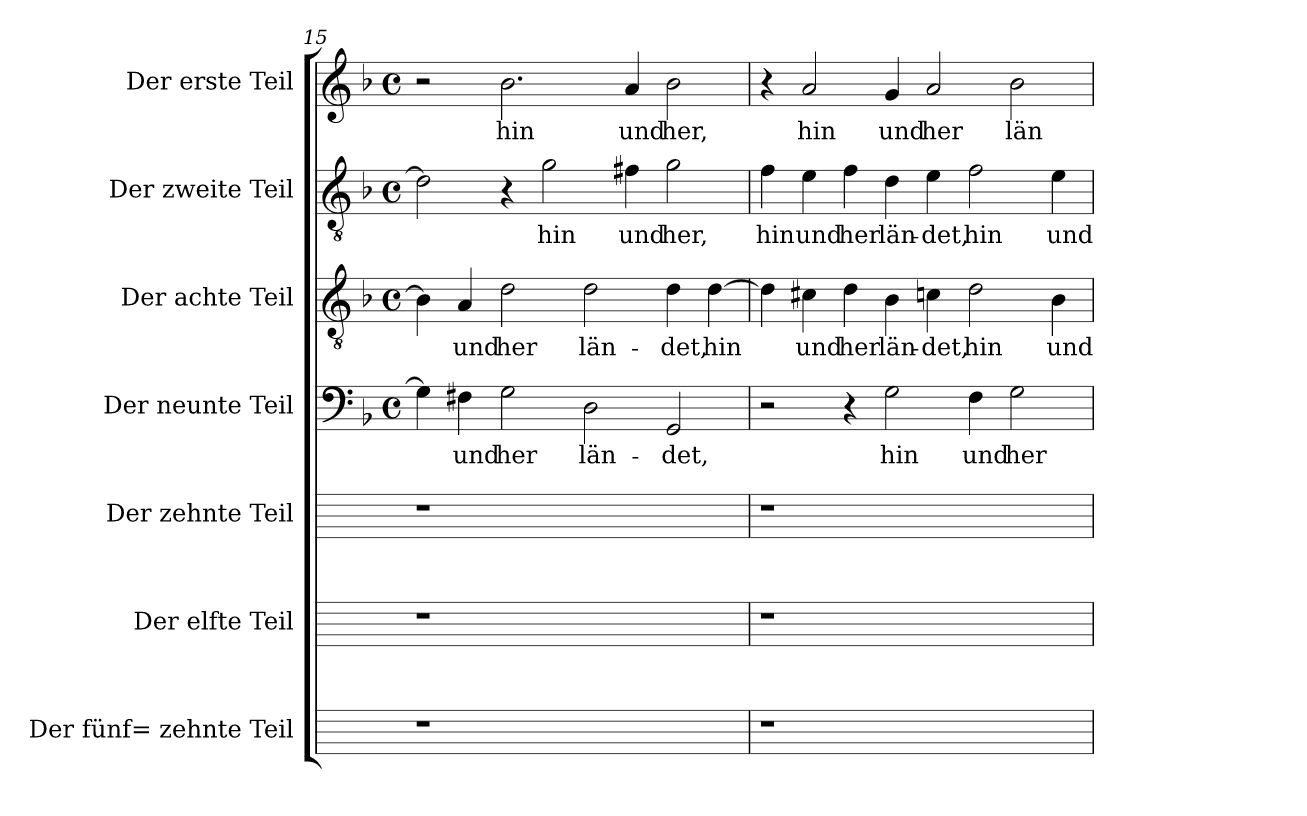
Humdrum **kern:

**kern	**kern	**kern	**kern	**text	**kern	**text	**kern	**text	**kern	**text
*part7	*part6	*part5	*part4	*part4	*part3	*part3	*part2	*part2	*part1	*part1
*staff7	*staff6	*staff5	*staff4	*staff4	*staff3	*staff3	*staff2	*staff2	*staff1	*staff1
*I"Der fünf=  zehnte Teil	*I"Der elfte  Teil	*I"Der zehnte  Teil	*I"Der neunte  Teil	*	*I"Der achte  Teil	*	*I"Der zweite  Teil	*	*I"Der erste  Teil	*
*	*	*	*clefF4	*	*clefGv2	*	*clefGv2	*	*clefG2	*
*	*	*	*k[b-]	*	*k[b-]	*	*k[b-]	*	*k[b-]	*
*	*	*	*F:	*	*F:	*	*F:	*	*F:	*
*	*	*	*M4/4	*	*M4/4	*	*M4/4	*	*M4/4	*
*	*	*	*met(c)	*	*met(c)	*	*met(c)	*	*met(c)	*
=15	=15	=15	=15	=15	=15	=15	=15	=15	=15	=15
1r	1r	1r	4G\]	.	4B-\]	.	2d\]	.	2r	.
!	!	!	!	!LO:LY:b:cj	!	!LO:LY:b:cj	!	!	!	!
.	.	.	4F#X\	und	4A/	und	.	.	.	.
!	!	!	!	!LO:LY:b:cj	!	!LO:LY:b:cj	!	!	!	!LO:LY:b:cj
.	.	.	2G\	her	2d\	her	4r	.	2.b-\	hin
!	!	!	!	!	!	!	!	!LO:LY:b:cj	!	!
.	.	.	.	.	.	.	2g\	hin	.	.
!	!	!	!	!LO:LY:b:cj	!	!LO:LY:b:cj	!	!	!	!
1ryy	1ryy	1ryy	2D\	län-	2d\	län-	.	.	.	.
!	!	!	!	!	!	!	!	!LO:LY:b:cj	!	!LO:LY:b:cj
.	.	.	.	.	.	.	4f#X\	und	4a/	und
!	!	!	!	!LO:LY:b:cj	!	!LO:LY:b:cj	!	!LO:LY:b:cj	!	!LO:LY:b:cj
.	.	.	2GG/	-det,	4d\	-det,	2g\	her,	2b-\	her,
!	!	!	!	!	!	!LO:LY:b:cj	!	!	!	!
.	.	.	.	.	[>4d\	hin	.	.	.	.
=16	=16	=16	=16	=16	=16	=16	=16	=16	=16	=16
!	!	!	!	!	!	!	!	!LO:LY:b:cj	!	!
1r	1r	1r	2r	.	4d\]	.	4f\	hin	4r	.
!	!	!	!	!	!	!LO:LY:b:cj	!	!LO:LY:b:cj	!	!LO:LY:b:cj
.	.	.	.	.	4c#X\	und	4e\	und	2a/	hin
!	!	!	!	!	!	!LO:LY:b:cj	!	!LO:LY:b:cj	!	!
.	.	.	4r	.	4d\	her	4f\	her	.	.
!	!	!	!	!LO:LY:b:cj	!	!LO:LY:b	!	!LO:LY:b	!	!LO:LY:b:cj
.	.	.	2G\	hin	4B-\	län-	4d\	län-	4g/	und
!	!	!	!	!	!	!LO:LY:b:rj	!	!LO:LY:b:rj	!	!LO:LY:b:cj
1ryy	1ryy	1ryy	.	.	4cn\	-det,	4e\	-det,	2a/	her
!	!	!	!	!LO:LY:b:cj	!	!LO:LY:b:cj	!	!LO:LY:b:cj	!	!
.	.	.	4F\	und	2d\	hin	2f\	hin	.	.
!	!	!	!	!LO:LY:b:cj	!	!	!	!	!	!LO:LY:b:cj
.	.	.	2G\	her	.	.	.	.	2b-\	län-
!	!	!	!	!	!	!LO:LY:b:cj	!	!LO:LY:b:cj	!	!
.	.	.	.	.	4B-\	und	4e\	und	.	.
=	=	=	=	=	=	=	=	=	=	=
*-	*-	*-	*-	*-	*-	*-	*-	*-	*-	*-
